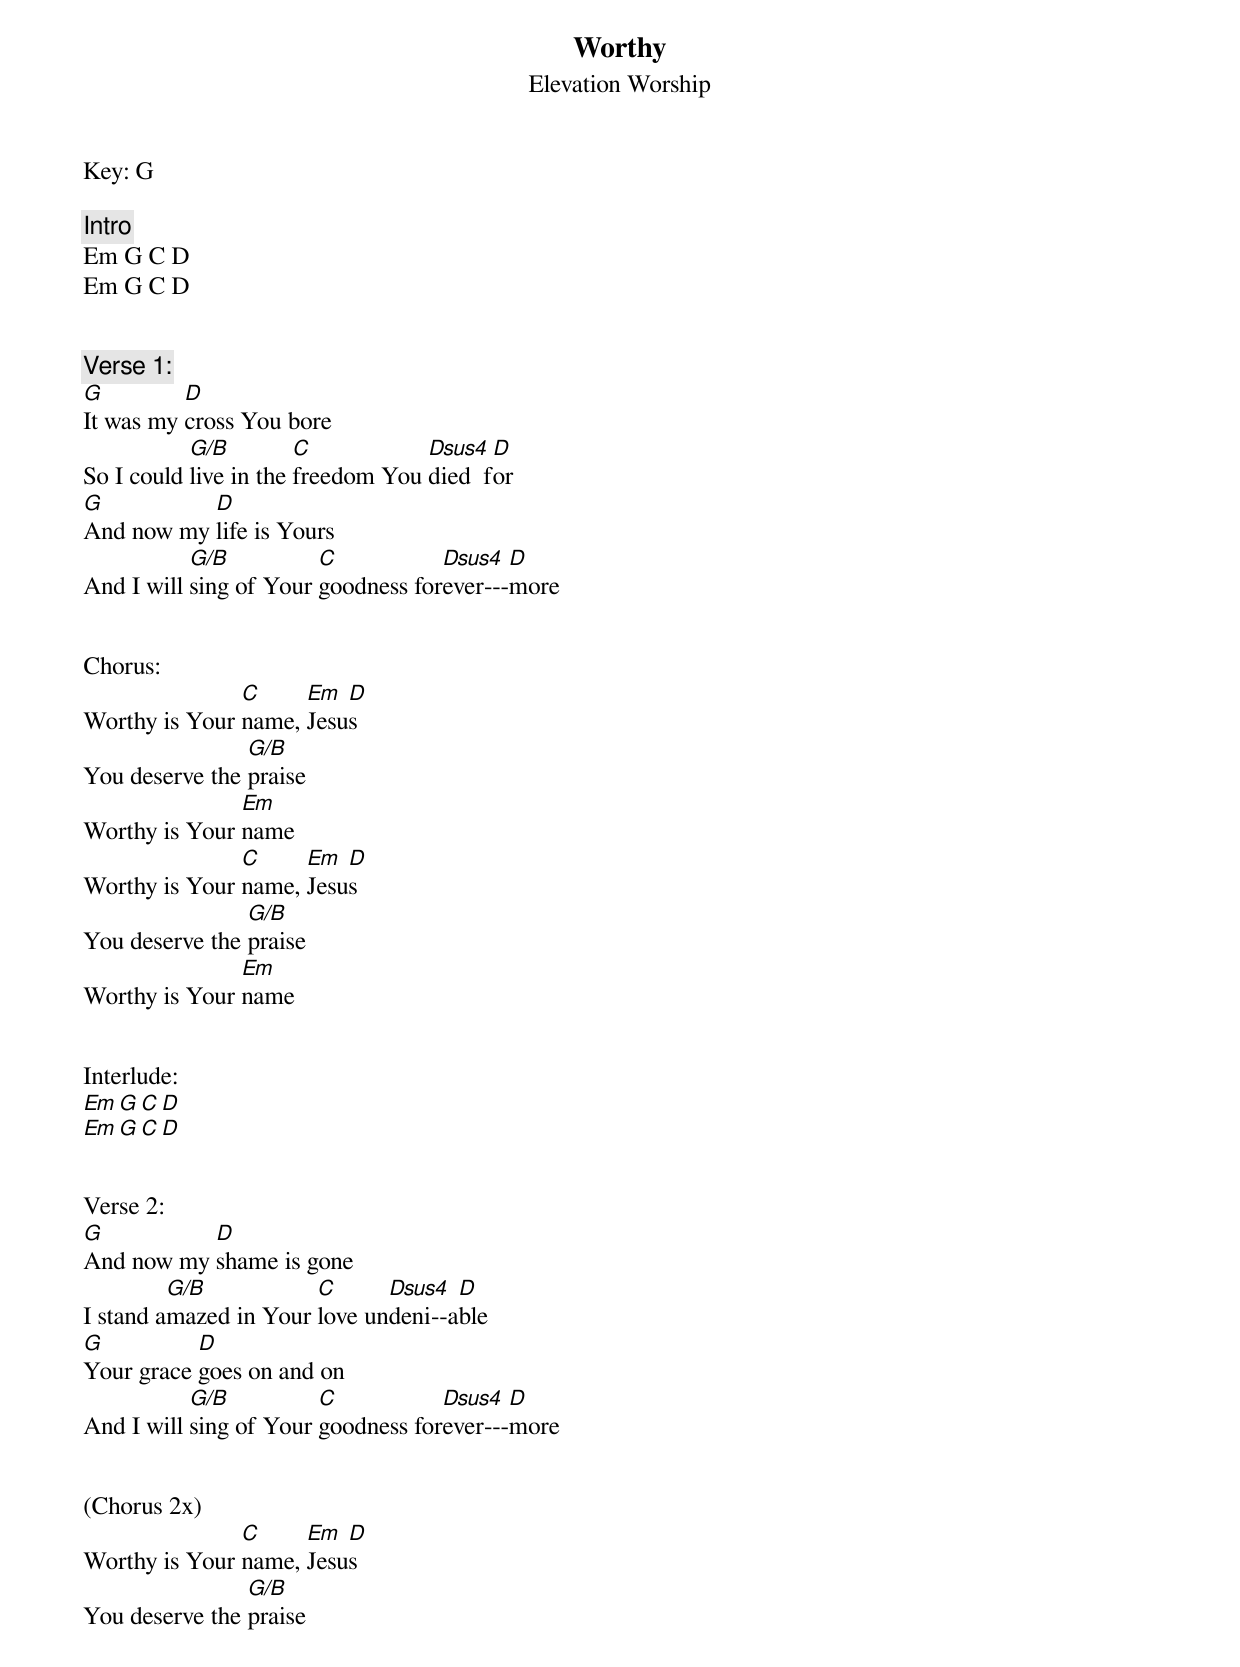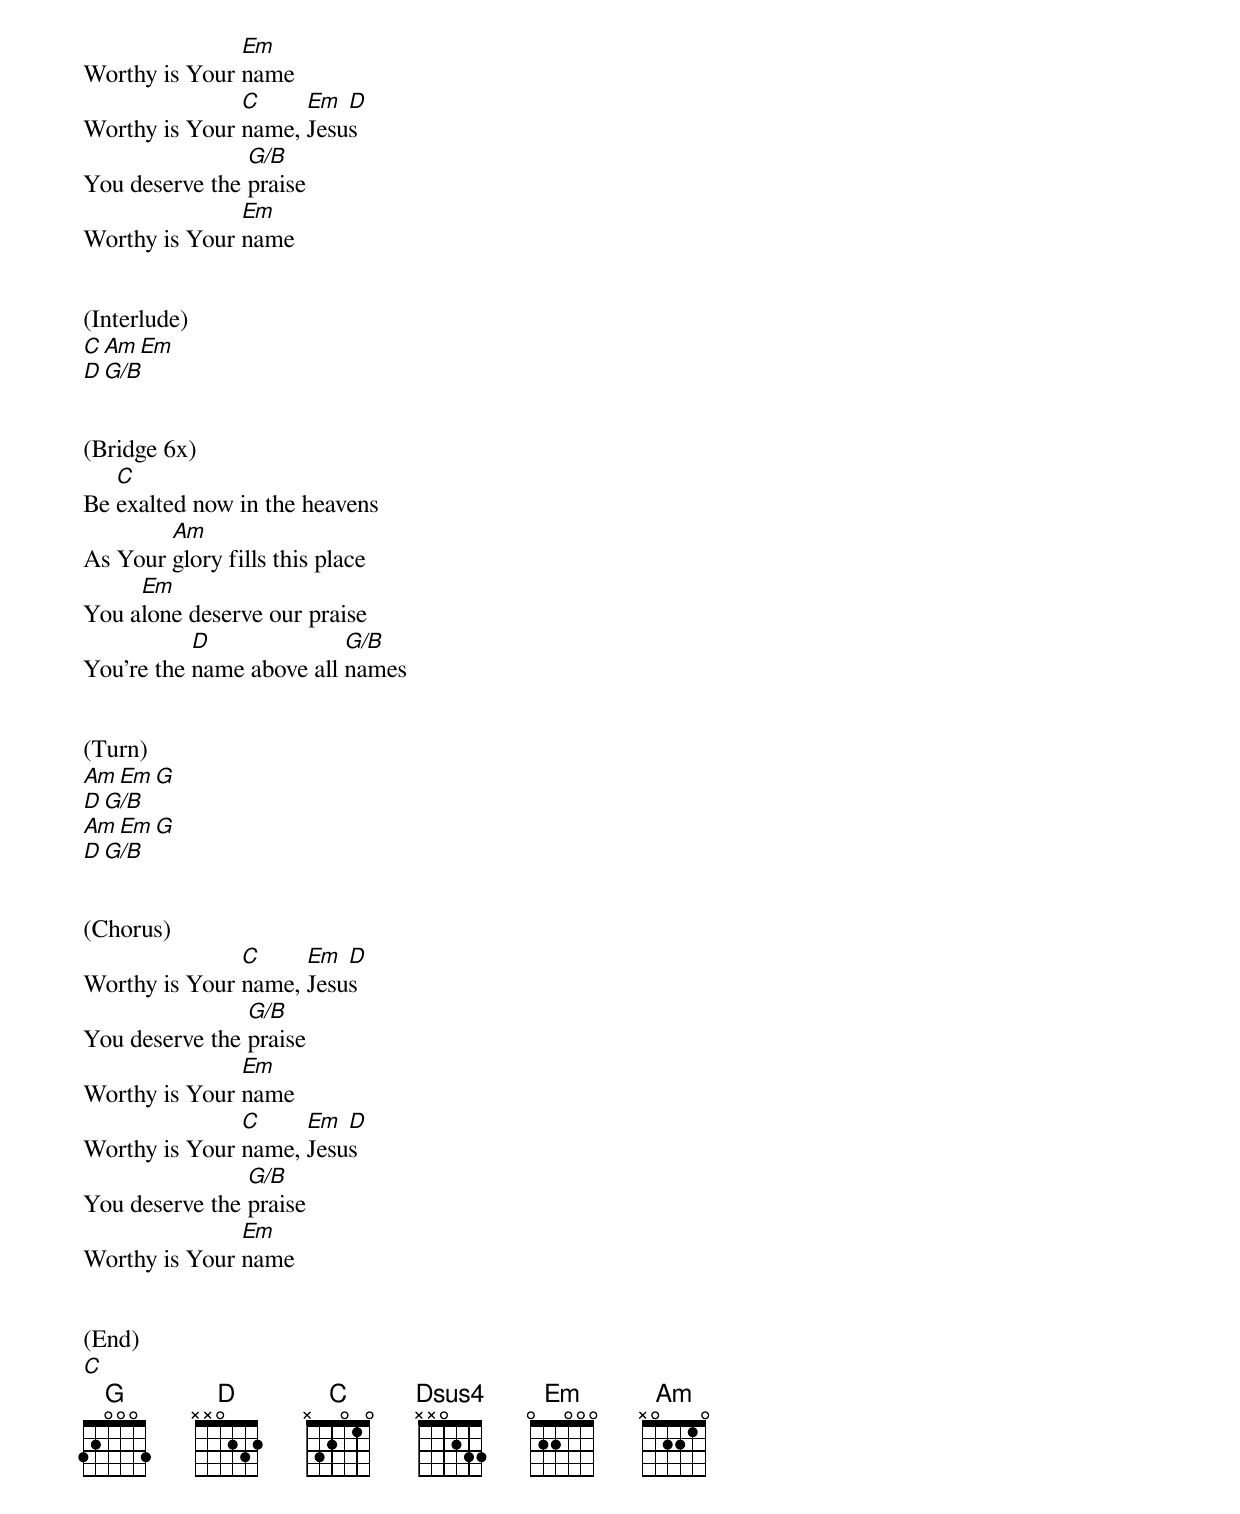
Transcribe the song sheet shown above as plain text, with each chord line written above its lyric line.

Worthy
Elevation Worship
Key: G

Intro
Em G C D
Em G C D


Verse 1:
G         D
It was my cross You bore
           G/B         C           Dsus4  D
So I could live in the freedom You died  for
G          D
And now my life is Yours
           G/B          C           Dsus4  D
And I will sing of Your goodness forever---more


Chorus:
               C     Em  D
Worthy is Your name, Jesus
                G/B
You deserve the praise
               Em
Worthy is Your name
               C     Em  D
Worthy is Your name, Jesus
                G/B
You deserve the praise
               Em
Worthy is Your name


Interlude:
Em G C D
Em G C D


Verse 2:
G          D
And now my shame is gone
         G/B           C      Dsus4  D
I stand amazed in Your love undeni--able
G          D
Your grace goes on and on
           G/B          C           Dsus4  D
And I will sing of Your goodness forever---more


(Chorus 2x)
               C     Em  D
Worthy is Your name, Jesus
                G/B
You deserve the praise
               Em
Worthy is Your name
               C     Em  D
Worthy is Your name, Jesus
                G/B
You deserve the praise
               Em
Worthy is Your name


(Interlude)
C Am Em
D G/B


(Bridge 6x)
   C
Be exalted now in the heavens
        Am
As Your glory fills this place
     Em
You alone deserve our praise
           D              G/B
You're the name above all names


(Turn)
Am Em G
D G/B
Am Em G
D G/B


(Chorus)
               C     Em  D
Worthy is Your name, Jesus
                G/B
You deserve the praise
               Em
Worthy is Your name
               C     Em  D
Worthy is Your name, Jesus
                G/B
You deserve the praise
               Em
Worthy is Your name


(End)
C
